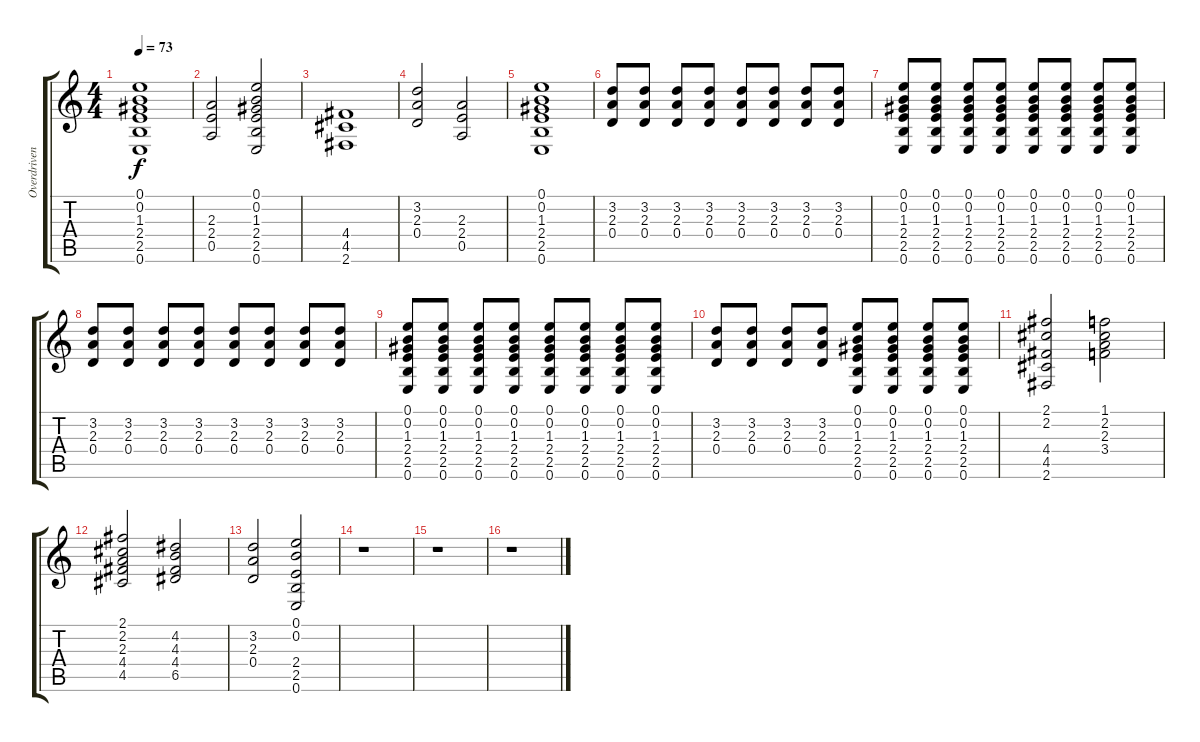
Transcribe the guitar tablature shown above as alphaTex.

\track ("Overdriven Guitar 1" "Overdriven") {instrument overdrivenguitar}
\staff {score tabs}
\tuning (E4 B3 G3 D3 A2 E2) {hide}
\ts (4 4)
\tempo 73
\clef g2
\ks c
(0.1 0.2 1.3 2.4 2.5 0.6).1{dy f} |
(2.3 2.4 0.5).2 (0.1 0.2 1.3 2.4 2.5 0.6).2 |
(4.4 4.5 2.6).1 |
(3.2 2.3 0.4).2 (2.3 2.4 0.5).2 |
(0.1 0.2 1.3 2.4 2.5 0.6).1 |
(3.2 2.3 0.4).8 (3.2 2.3 0.4).8 (3.2 2.3 0.4).8 (3.2 2.3 0.4).8 (3.2 2.3 0.4).8 (3.2 2.3 0.4).8 (3.2 2.3 0.4).8 (3.2 2.3 0.4).8 |
(0.1 0.2 1.3 2.4 2.5 0.6).8 (0.1 0.2 1.3 2.4 2.5 0.6).8 (0.1 0.2 1.3 2.4 2.5 0.6).8 (0.1 0.2 1.3 2.4 2.5 0.6).8 (0.1 0.2 1.3 2.4 2.5 0.6).8 (0.1 0.2 1.3 2.4 2.5 0.6).8 (0.1 0.2 1.3 2.4 2.5 0.6).8 (0.1 0.2 1.3 2.4 2.5 0.6).8 |
(3.2 2.3 0.4).8 (3.2 2.3 0.4).8 (3.2 2.3 0.4).8 (3.2 2.3 0.4).8 (3.2 2.3 0.4).8 (3.2 2.3 0.4).8 (3.2 2.3 0.4).8 (3.2 2.3 0.4).8 |
(0.1 0.2 1.3 2.4 2.5 0.6).8 (0.1 0.2 1.3 2.4 2.5 0.6).8 (0.1 0.2 1.3 2.4 2.5 0.6).8 (0.1 0.2 1.3 2.4 2.5 0.6).8 (0.1 0.2 1.3 2.4 2.5 0.6).8 (0.1 0.2 1.3 2.4 2.5 0.6).8 (0.1 0.2 1.3 2.4 2.5 0.6).8 (0.1 0.2 1.3 2.4 2.5 0.6).8 |
(3.2 2.3 0.4).8 (3.2 2.3 0.4).8 (3.2 2.3 0.4).8 (3.2 2.3 0.4).8 (0.1 0.2 1.3 2.4 2.5 0.6).8 (0.1 0.2 1.3 2.4 2.5 0.6).8 (0.1 0.2 1.3 2.4 2.5 0.6).8 (0.1 0.2 1.3 2.4 2.5 0.6).8 |
(2.1 2.2 4.4 4.5 2.6).2 (1.1 2.2 2.3 3.4).2 |
(2.1 2.2 2.3 4.4 4.5).2 (4.2 4.3 4.4 6.5).2 |
(3.2 2.3 0.4).2 (0.1 0.2 2.4 2.5 0.6).2 |
r.1 |
r.1 |
r.1
